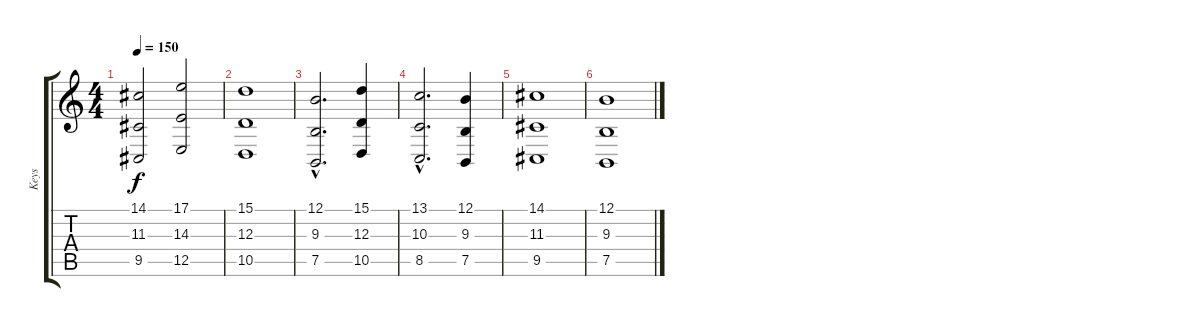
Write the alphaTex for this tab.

\track ("Keys" "Keys") {instrument stringensemble1}
\staff {score tabs}
\tuning (B3 Gb3 D3 A2 E2 B1) {hide}
\ts (4 4)
\tempo 150
\clef g2
\ks c
(14.1 11.3 9.5).2{dy f} (17.1 14.3 12.5).2 |
(15.1 12.3 10.5).1 |
(12.1{hac} 9.3{hac} 7.5{hac}).2{d} (15.1 12.3 10.5).4 |
(13.1{hac} 10.3{hac} 8.5{hac}).2{d} (12.1 9.3 7.5).4 |
(14.1 11.3 9.5).1 |
(12.1 9.3 7.5).1
